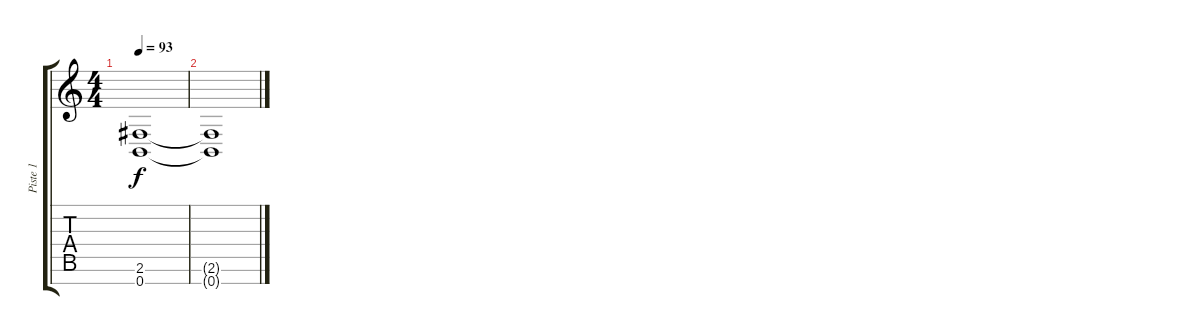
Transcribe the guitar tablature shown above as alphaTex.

\track ("Piste 1" "Piste 1") {instrument distortionguitar}
\staff {score tabs}
\tuning (E4 B3 G3 D3 A2 E2 B1) {hide}
\ts (4 4)
\tempo 93
\clef g2
\ks c
(2.6{t} 0.7{t}).1{dy f} |
(2.6{t} 0.7{t}).1
